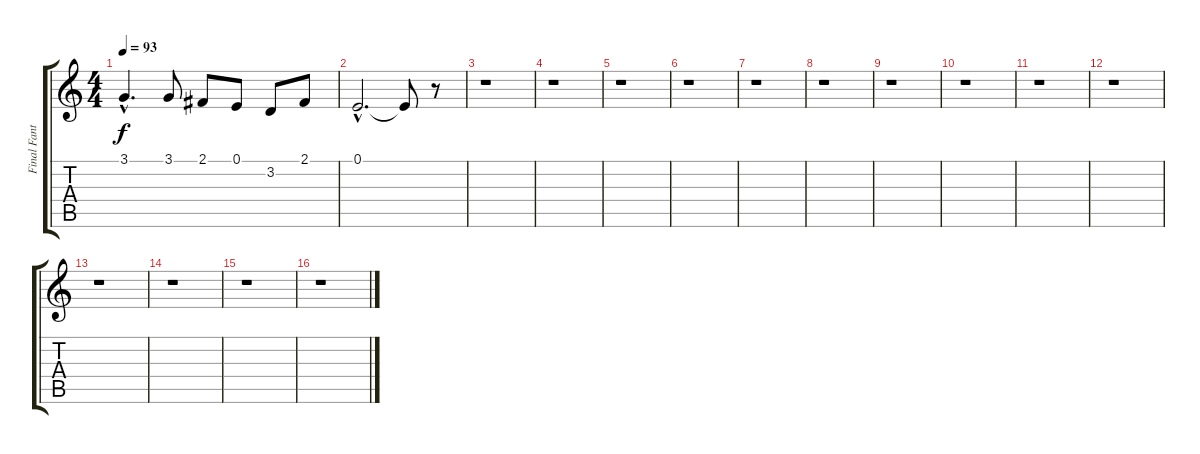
\track ("Final Fantasy III" "Final Fant") {instrument englishhorn}
\staff {score tabs}
\tuning (E4 B3 G3 D3 A2 E2) {hide}
\ts (4 4)
\tempo 93
\clef g2
\ks c
3.1{hac}.4{d dy f instrument englishhorn} 3.1.8 2.1.8 0.1.8 3.2.8 2.1.8 |
0.1{hac}.2{d} 0.1{t}.8 r.8 |
r.1 |
r.1 |
r.1 |
r.1 |
r.1 |
r.1 |
r.1 |
r.1 |
r.1 |
r.1 |
r.1 |
r.1 |
r.1 |
r.1
